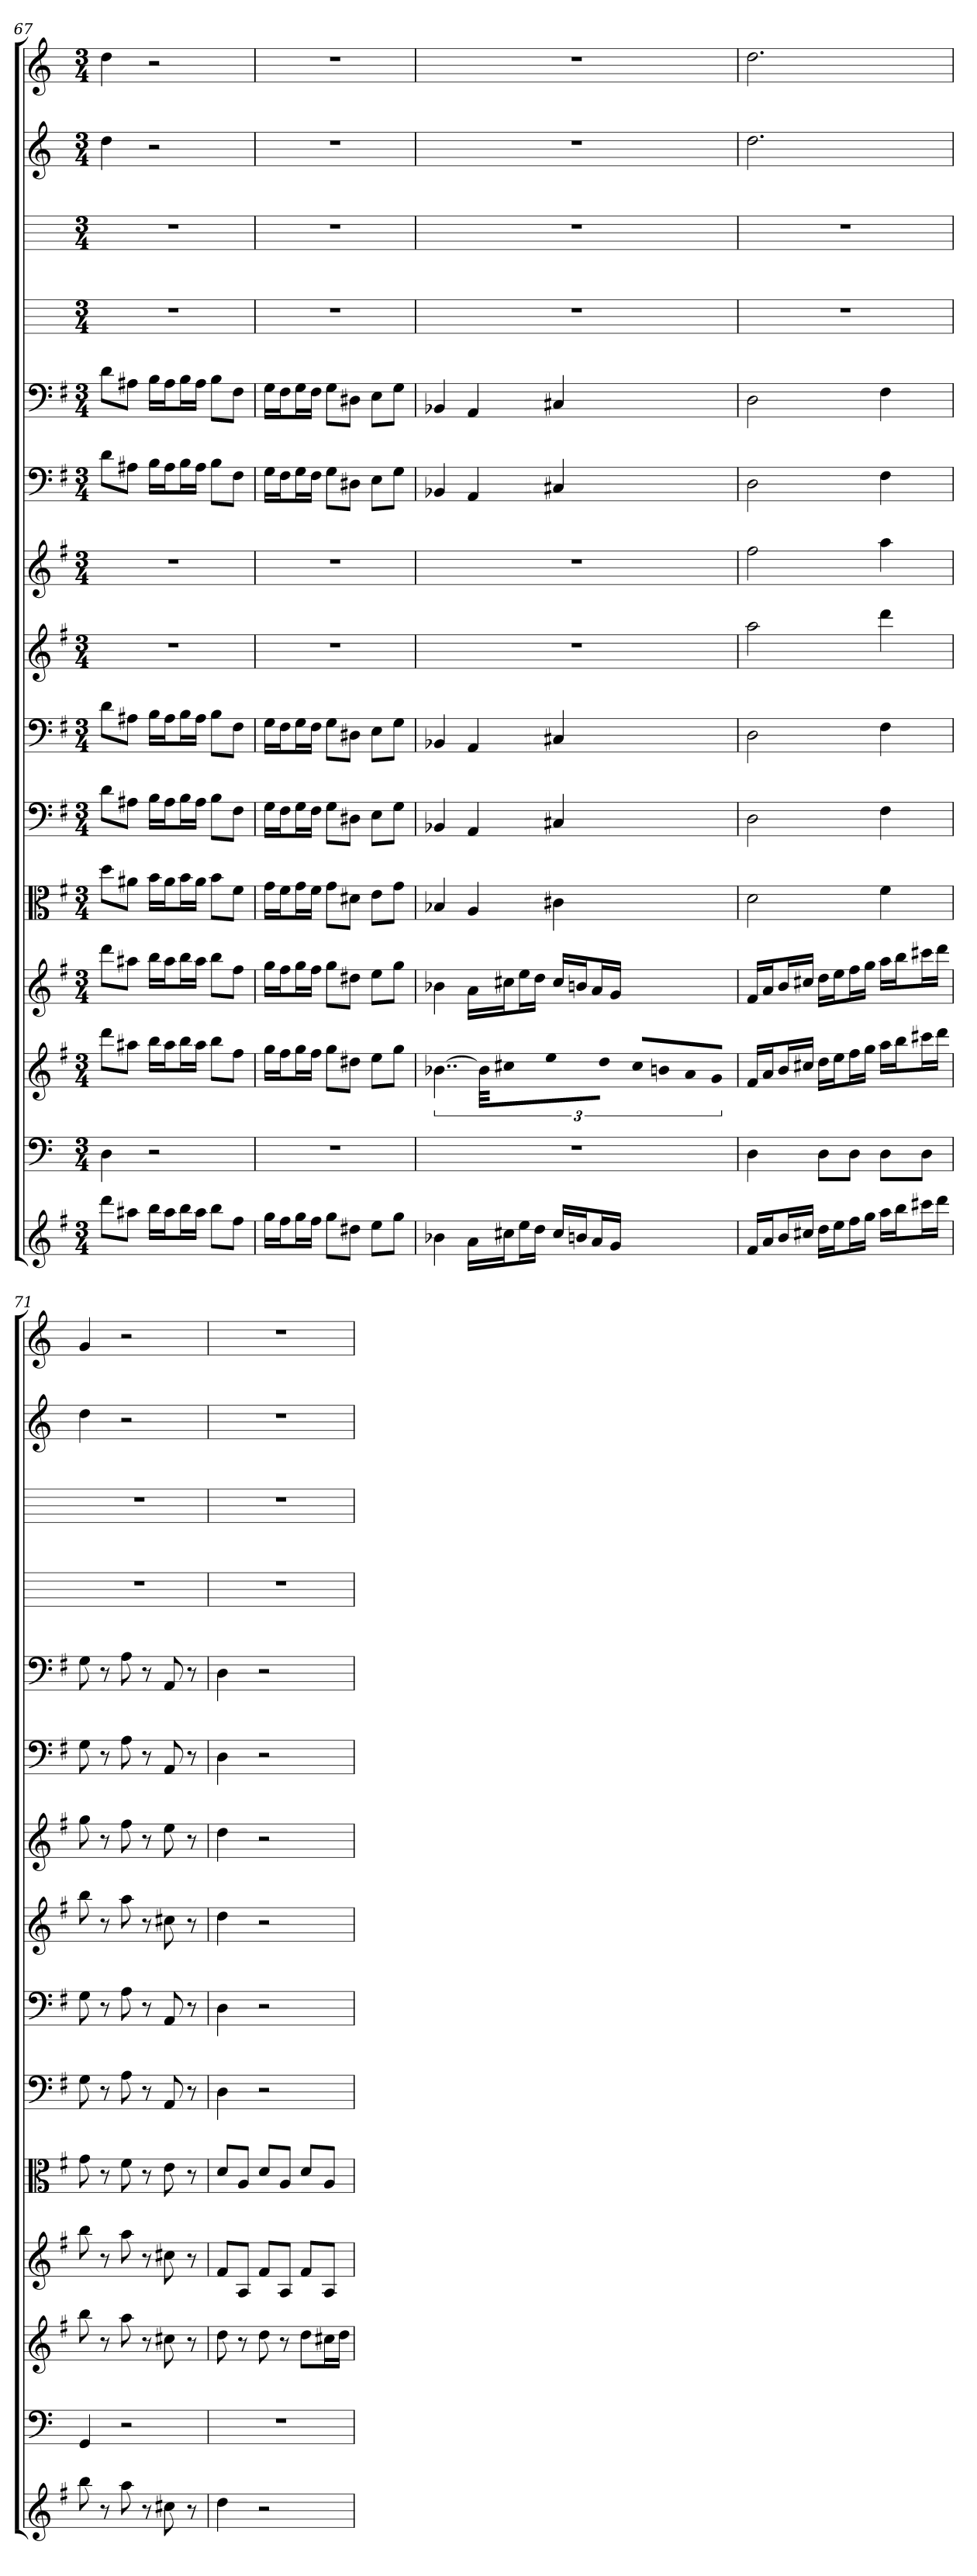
**kern	**kern	**kern	**kern	**kern	**kern	**kern	**kern	**kern	**kern	**kern	**kern	**kern	**kern	**kern
*part15	*part14	*part13	*part12	*part11	*part10	*part9	*part8	*part7	*part6	*part5	*part4	*part3	*part2	*part1
*staff15	*staff14	*staff13	*staff12	*staff11	*staff10	*staff9	*staff8	*staff7	*staff6	*staff5	*staff4	*staff3	*staff2	*staff1
*	*clefF4	*	*	*clefC3	*clefF4	*clefF4	*	*	*clefF4	*clefF4	*	*	*	*
*k[f#]	*k[]	*k[f#]	*k[f#]	*k[f#]	*k[f#]	*k[f#]	*k[f#]	*k[f#]	*k[f#]	*k[f#]	*k[]	*k[]	*k[]	*k[]
*M3/4	*M3/4	*M3/4	*M3/4	*M3/4	*M3/4	*M3/4	*M3/4	*M3/4	*M3/4	*M3/4	*M3/4	*M3/4	*M3/4	*M3/4
=67	=67	=67	=67	=67	=67	=67	=67	=67	=67	=67	=67	=67	=67	=67
8dddL	4D	8dddL	8dddL	8dd\L	8d\L	8d\L	2.r	2.r	8d\L	8d\L	2.r	2.r	4dd	4dd
8aa#XJ	.	8aa#XJ	8aa#XJ	8a#X\J	8A#X\J	8A#X\J	.	.	8A#X\J	8A#X\J	.	.	.	.
16bbLL	2r	16bbLL	16bbLL	16b\LL	16B\LL	16B\LL	.	.	16B\LL	16B\LL	.	.	2r	2r
16aa#J	.	16aa#J	16aa#J	16a#\J	16A#\J	16A#\J	.	.	16A#\J	16A#\J	.	.	.	.
16bbL	.	16bbL	16bbL	16b\L	16B\L	16B\L	.	.	16B\L	16B\L	.	.	.	.
16aa#JJ	.	16aa#JJ	16aa#JJ	16a#\JJ	16A#\JJ	16A#\JJ	.	.	16A#\JJ	16A#\JJ	.	.	.	.
8bbL	.	8bbL	8bbL	8b\L	8B\L	8B\L	.	.	8B\L	8B\L	.	.	.	.
8ff#J	.	8ff#J	8ff#J	8f#\J	8F#\J	8F#\J	.	.	8F#\J	8F#\J	.	.	.	.
=68	=68	=68	=68	=68	=68	=68	=68	=68	=68	=68	=68	=68	=68	=68
16ggLL	2.r	16ggLL	16ggLL	16g\LL	16G\LL	16G\LL	2.r	2.r	16G\LL	16G\LL	2.r	2.r	2.r	2.r
16ff#J	.	16ff#J	16ff#J	16f#\J	16F#\J	16F#\J	.	.	16F#\J	16F#\J	.	.	.	.
16ggL	.	16ggL	16ggL	16g\L	16G\L	16G\L	.	.	16G\L	16G\L	.	.	.	.
16ff#JJ	.	16ff#JJ	16ff#JJ	16f#\JJ	16F#\JJ	16F#\JJ	.	.	16F#\JJ	16F#\JJ	.	.	.	.
8ggL	.	8ggL	8ggL	8g\L	8G\L	8G\L	.	.	8G\L	8G\L	.	.	.	.
8dd#XJ	.	8dd#XJ	8dd#XJ	8d#X\J	8D#X\J	8D#X\J	.	.	8D#X\J	8D#X\J	.	.	.	.
8eeL	.	8eeL	8eeL	8e\L	8E\L	8E\L	.	.	8E\L	8E\L	.	.	.	.
8ggJ	.	8ggJ	8ggJ	8g\J	8G\J	8G\J	.	.	8G\J	8G\J	.	.	.	.
=69	=69	=69	=69	=69	=69	=69	=69	=69	=69	=69	=69	=69	=69	=69
4b-X	2.r	[6..b-X	4b-X	4B-X	4BB-X	4BB-X	2.r	2.r	4BB-X	4BB-X	2.r	2.r	2.r	2.r
16aLL	.	.	16aLL	4A	4AA	4AA	.	.	4AA	4AA	.	.	.	.
.	.	48b-KLL]	.	.	.	.	.	.	.	.	.	.	.	.
16cc#XJ	.	16cc#XJ	16cc#XJ	.	.	.	.	.	.	.	.	.	.	.
16eeL	.	16eeL	16eeL	.	.	.	.	.	.	.	.	.	.	.
16ddJJ	.	16ddJJ	16ddJJ	.	.	.	.	.	.	.	.	.	.	.
16cc#LL	.	16cc#LL	16cc#LL	4c#X	4C#X	4C#X	.	.	4C#X	4C#X	.	.	.	.
16bnJ	.	16bnJ	16bnJ	.	.	.	.	.	.	.	.	.	.	.
16aL	.	16aL	16aL	.	.	.	.	.	.	.	.	.	.	.
16gJJ	.	16gJJ	16gJJ	.	.	.	.	.	.	.	.	.	.	.
=70	=70	=70	=70	=70	=70	=70	=70	=70	=70	=70	=70	=70	=70	=70
16f#LL	4D	16f#LL	16f#LL	2d	2D	2D	2aa	2ff#	2D	2D	2.r	2.r	2.dd	2.dd
16aJ	.	16aJ	16aJ	.	.	.	.	.	.	.	.	.	.	.
16bL	.	16bL	16bL	.	.	.	.	.	.	.	.	.	.	.
16cc#XJJ	.	16cc#XJJ	16cc#XJJ	.	.	.	.	.	.	.	.	.	.	.
16ddLL	8D\L	16ddLL	16ddLL	.	.	.	.	.	.	.	.	.	.	.
16eeJ	.	16eeJ	16eeJ	.	.	.	.	.	.	.	.	.	.	.
16ff#L	8D\J	16ff#L	16ff#L	.	.	.	.	.	.	.	.	.	.	.
16ggJJ	.	16ggJJ	16ggJJ	.	.	.	.	.	.	.	.	.	.	.
16aaLL	8D\L	16aaLL	16aaLL	4f#	4F#	4F#	4ddd	4aa	4F#	4F#	.	.	.	.
16bbJ	.	16bbJ	16bbJ	.	.	.	.	.	.	.	.	.	.	.
16ccc#XL	8D\J	16ccc#XL	16ccc#XL	.	.	.	.	.	.	.	.	.	.	.
16dddJJ	.	16dddJJ	16dddJJ	.	.	.	.	.	.	.	.	.	.	.
=71	=71	=71	=71	=71	=71	=71	=71	=71	=71	=71	=71	=71	=71	=71
8bb	4GG	8bb	8bb	8g	8G	8G	8bb	8gg	8G	8G	2.r	2.r	4dd	4g
8r	.	8r	8r	8r	8r	8r	8r	8r	8r	8r	.	.	.	.
8aa	2r	8aa	8aa	8f#	8A	8A	8aa	8ff#	8A	8A	.	.	2r	2r
8r	.	8r	8r	8r	8r	8r	8r	8r	8r	8r	.	.	.	.
8cc#X	.	8cc#X	8cc#X	8e	8AA	8AA	8cc#X	8ee	8AA	8AA	.	.	.	.
8r	.	8r	8r	8r	8r	8r	8r	8r	8r	8r	.	.	.	.
=72	=72	=72	=72	=72	=72	=72	=72	=72	=72	=72	=72	=72	=72	=72
4dd	2.r	8dd	8f#L	8d/L	4D	4D	4dd	4dd	4D	4D	2.r	2.r	2.r	2.r
.	.	8r	8AJ	8A/J	.	.	.	.	.	.	.	.	.	.
2r	.	8dd	8f#L	8d/L	2r	2r	2r	2r	2r	2r	.	.	.	.
.	.	8r	8AJ	8A/J	.	.	.	.	.	.	.	.	.	.
.	.	8ddL	8f#L	8d/L	.	.	.	.	.	.	.	.	.	.
.	.	16cc#XL	8AJ	8A/J	.	.	.	.	.	.	.	.	.	.
.	.	16ddJJ	.	.	.	.	.	.	.	.	.	.	.	.
=	=	=	=	=	=	=	=	=	=	=	=	=	=	=
*-	*-	*-	*-	*-	*-	*-	*-	*-	*-	*-	*-	*-	*-	*-
